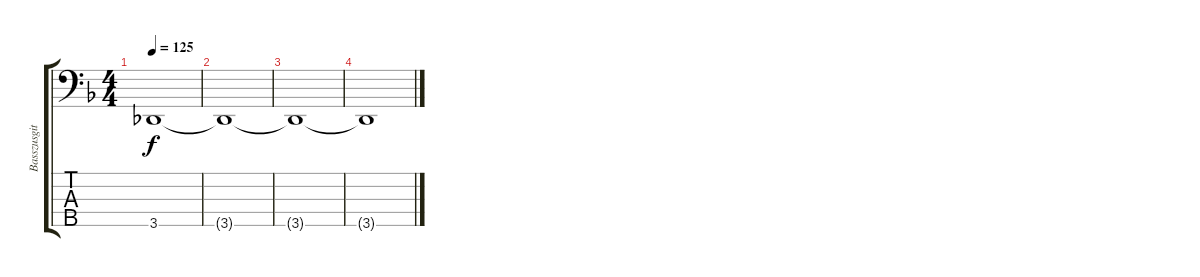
\track ("Basszusgitár (Barry Dunaway)" "Basszusgit") {instrument electricbassfinger}
\staff {score tabs}
\tuning (Gb2 Db2 Ab1 Eb1 Bb0) {hide}
\ts (4 4)
\tempo 125
\clef f4
\ks f
3.5{t}.1{dy f} |
3.5{t}.1 |
3.5{t}.1 |
3.5{t}.1
